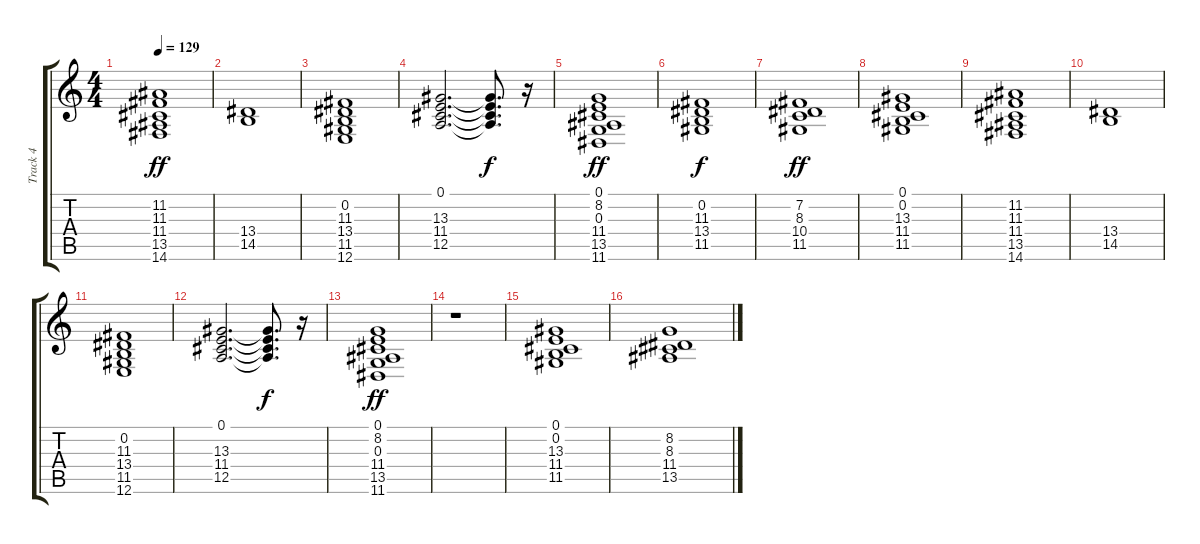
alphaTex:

\track ("Track 4" "Track 4") {instrument stringensemble1}
\staff {score tabs}
\tuning (E4 B3 G3 D3 A2 E2) {hide}
\ts (4 4)
\tempo 129
\clef g2
\ks c
(11.2 11.3 11.4 13.5 14.6).1{dy ff} |
(13.4 14.5).1 |
(0.2 11.3 13.4 11.5 12.6).1 |
(0.1 13.3 11.4 12.5).2{d} (0.1{t} 13.3{t} 11.4{t} 12.5{t}).8{d dy f} r.16 |
(0.1 8.2 0.3 11.4 13.5 11.6).1{dy ff} |
(0.2 11.3 13.4 11.5).1{dy f} |
(7.2 8.3 10.4 11.5).1{dy ff} |
(0.1 0.2 13.3 11.4 11.5).1 |
(11.2 11.3 11.4 13.5 14.6).1 |
(13.4 14.5).1 |
(0.2 11.3 13.4 11.5 12.6).1 |
(0.1 13.3 11.4 12.5).2{d} (0.1{t} 13.3{t} 11.4{t} 12.5{t}).8{d dy f} r.16 |
(0.1 8.2 0.3 11.4 13.5 11.6).1{dy ff} |
r.1 |
(0.1 0.2 13.3 11.4 11.5).1 |
(8.2 8.3 11.4 13.5).1
